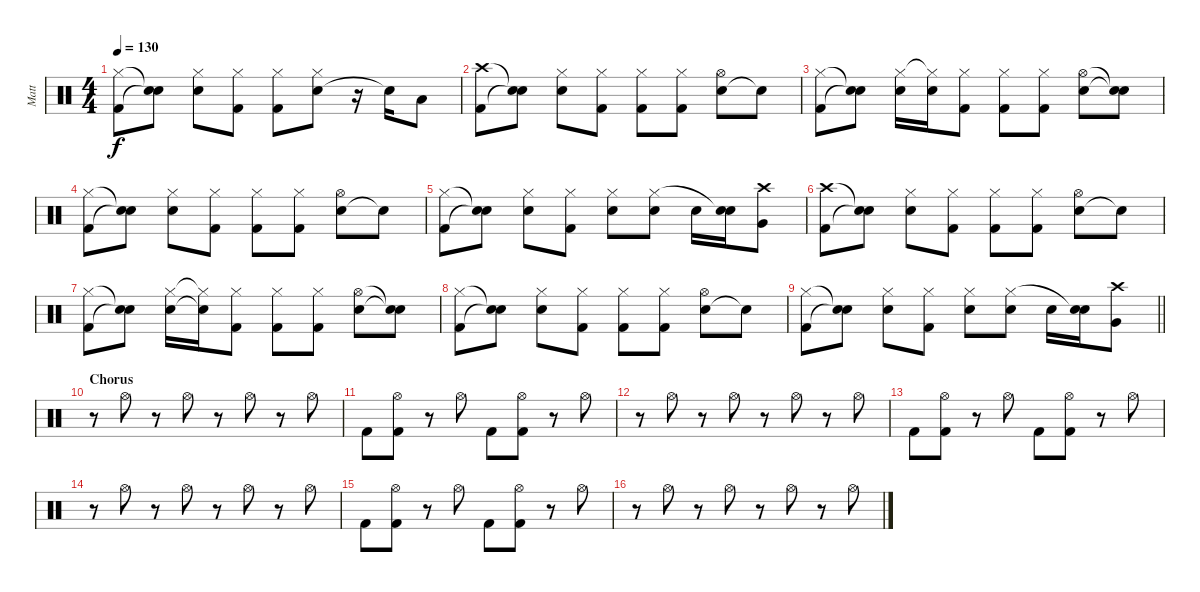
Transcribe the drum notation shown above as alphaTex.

\track ("Matt" "Matt") {instrument percussion}
\staff {score}
\articulation defaults
\ts (4 4)
\tempo 130
\clef neutral
\ks c
("Kick (hit) 2" "Hi-Hat (closed)").8{dy f} ("Snare (hit)"{t} "Snare (hit)"{t}).8 ("Snare (hit) 2" "Hi-Hat (closed)").8 ("Kick (hit) 2" "Hi-Hat (closed)").8 ("Kick (hit) 2" "Hi-Hat (closed)").8 ("Snare (hit) 2" "Hi-Hat (closed)").8 r.16 "Snare (hit)"{t}.16 "Low Floor Tom (hit)".8 |
("Kick (hit) 2" "Crash high (hit)").8 ("Snare (hit)"{t} "Snare (hit)"{t}).8 ("Snare (hit) 2" "Hi-Hat (closed)").8 ("Kick (hit) 2" "Hi-Hat (closed)").8 ("Kick (hit) 2" "Hi-Hat (closed)").8 ("Kick (hit) 2" "Hi-Hat (closed)").8 ("Snare (hit) 2" "Hi-Hat (open)").8 "Snare (hit) 2"{t}.8 |
("Kick (hit) 2" "Hi-Hat (closed)").8 ("Snare (hit)"{t} "Snare (hit)"{t}).8 ("Snare (hit) 2" "Hi-Hat (closed)").16 ("Snare (hit) 2" "Hi-Hat (closed)"{t}).16 ("Kick (hit) 2" "Hi-Hat (closed)").8 ("Kick (hit) 2" "Hi-Hat (closed)").8 ("Kick (hit) 2" "Hi-Hat (closed)").8 ("Snare (hit) 2" "Hi-Hat (open)").8 ("Snare (hit)"{t} "Snare (hit)"{t}).8 |
("Kick (hit) 2" "Hi-Hat (closed)").8 ("Snare (hit)"{t} "Snare (hit)"{t}).8 ("Snare (hit) 2" "Hi-Hat (closed)").8 ("Kick (hit) 2" "Hi-Hat (closed)").8 ("Kick (hit) 2" "Hi-Hat (closed)").8 ("Kick (hit) 2" "Hi-Hat (closed)").8 ("Snare (hit) 2" "Hi-Hat (open)").8 "Snare (hit) 2"{t}.8 |
("Kick (hit) 2" "Hi-Hat (closed)").8 ("Snare (hit)"{t} "Snare (hit)"{t}).8 ("Snare (hit) 2" "Hi-Hat (closed)").8 ("Kick (hit) 2" "Hi-Hat (closed)").8 ("Snare (hit) 2" "Hi-Hat (closed)").8 ("Snare (hit) 2" "Hi-Hat (closed)").8 "Snare (hit) 2".16 ("Snare (hit) 2" "Snare (hit)"{t}).16 ("Very Low Tom (hit)" "Crash high (hit)").8 |
("Kick (hit) 2" "Crash high (hit)").8 ("Snare (hit)"{t} "Snare (hit)"{t}).8 ("Snare (hit) 2" "Hi-Hat (closed)").8 ("Kick (hit) 2" "Hi-Hat (closed)").8 ("Kick (hit) 2" "Hi-Hat (closed)").8 ("Kick (hit) 2" "Hi-Hat (closed)").8 ("Snare (hit) 2" "Hi-Hat (open)").8 "Snare (hit) 2"{t}.8 |
("Kick (hit) 2" "Hi-Hat (closed)").8 ("Snare (hit)"{t} "Snare (hit)"{t}).8 ("Snare (hit) 2" "Hi-Hat (closed)").16 ("Snare (hit) 2"{t} "Hi-Hat (closed)"{t}).16 ("Kick (hit) 2" "Hi-Hat (closed)").8 ("Kick (hit) 2" "Hi-Hat (closed)").8 ("Kick (hit) 2" "Hi-Hat (closed)").8 ("Snare (hit) 2" "Hi-Hat (open)").8 ("Snare (hit)"{t} "Snare (hit)"{t}).8 |
("Kick (hit) 2" "Hi-Hat (closed)").8 ("Snare (hit)"{t} "Snare (hit)"{t}).8 ("Snare (hit) 2" "Hi-Hat (closed)").8 ("Kick (hit) 2" "Hi-Hat (closed)").8 ("Kick (hit) 2" "Hi-Hat (closed)").8 ("Kick (hit) 2" "Hi-Hat (closed)").8 ("Snare (hit) 2" "Hi-Hat (open)").8 "Snare (hit) 2"{t}.8 |
\barLineRight lightlight
("Kick (hit) 2" "Hi-Hat (closed)").8 ("Snare (hit)"{t} "Snare (hit)"{t}).8 ("Snare (hit) 2" "Hi-Hat (closed)").8 ("Kick (hit) 2" "Hi-Hat (closed)").8 ("Snare (hit) 2" "Hi-Hat (closed)").8 ("Snare (hit) 2" "Hi-Hat (closed)").8 "Snare (hit) 2".16 ("Snare (hit) 2" "Snare (hit)"{t}).16 ("Very Low Tom (hit)" "Crash high (hit)").8 |
\section ("" "Chorus")
r.8 "Hi-Hat (open)".8 r.8 "Hi-Hat (open)".8 r.8 "Hi-Hat (open)".8 r.8 "Hi-Hat (open)".8 |
"Kick (hit) 2".8 ("Hi-Hat (open)" "Kick (hit) 2").8 r.8 "Hi-Hat (open)".8 "Kick (hit) 2".8 ("Hi-Hat (open)" "Kick (hit) 2").8 r.8 "Hi-Hat (open)".8 |
r.8 "Hi-Hat (open)".8 r.8 "Hi-Hat (open)".8 r.8 "Hi-Hat (open)".8 r.8 "Hi-Hat (open)".8 |
"Kick (hit) 2".8 ("Hi-Hat (open)" "Kick (hit) 2").8 r.8 "Hi-Hat (open)".8 "Kick (hit) 2".8 ("Hi-Hat (open)" "Kick (hit) 2").8 r.8 "Hi-Hat (open)".8 |
r.8 "Hi-Hat (open)".8 r.8 "Hi-Hat (open)".8 r.8 "Hi-Hat (open)".8 r.8 "Hi-Hat (open)".8 |
"Kick (hit) 2".8 ("Hi-Hat (open)" "Kick (hit) 2").8 r.8 "Hi-Hat (open)".8 "Kick (hit) 2".8 ("Hi-Hat (open)" "Kick (hit) 2").8 r.8 "Hi-Hat (open)".8 |
r.8 "Hi-Hat (open)".8 r.8 "Hi-Hat (open)".8 r.8 "Hi-Hat (open)".8 r.8 "Hi-Hat (open)".8
